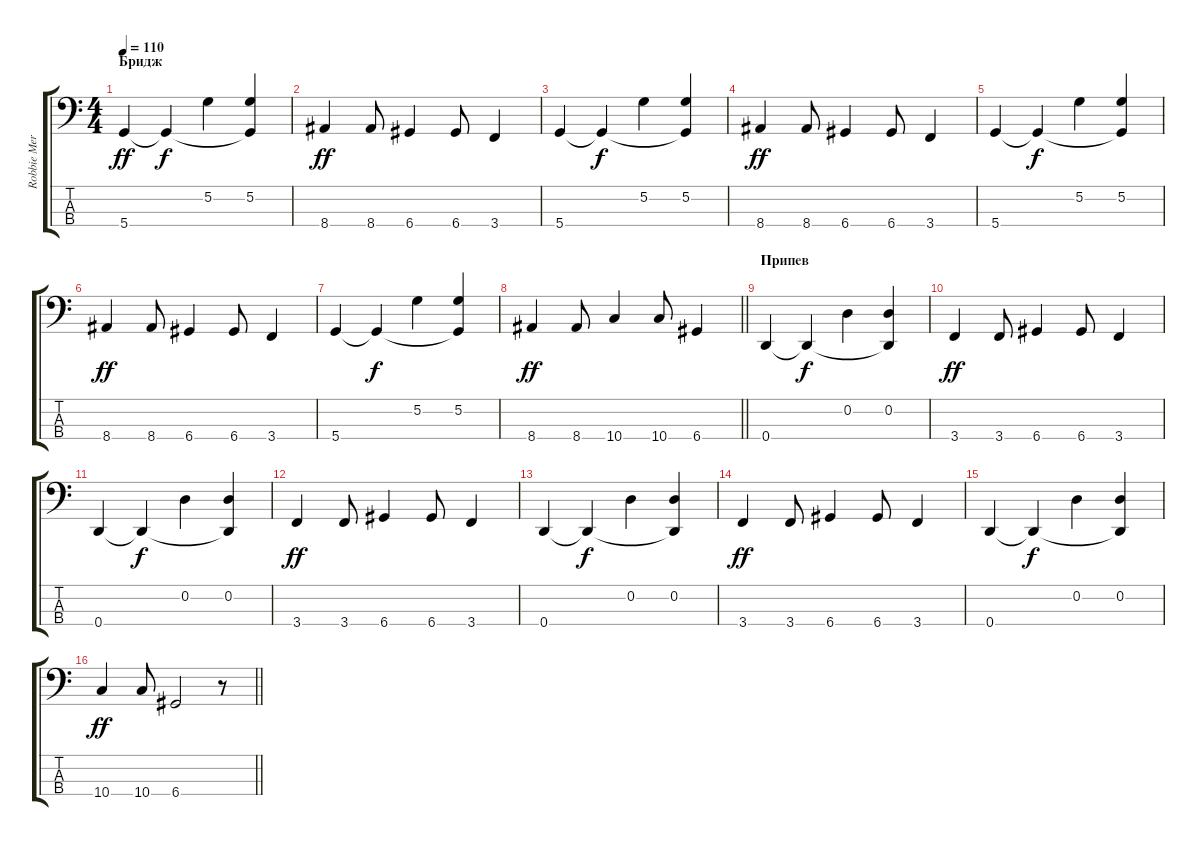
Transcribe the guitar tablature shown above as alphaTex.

\track ("Robbie Merrill [Bass]" "Robbie Mer") {instrument electricbassfinger}
\staff {score tabs}
\tuning (G2 D2 A1 D1) {hide}
\ts (4 4)
\section ("" "Бридж")
\tempo 110
\clef f4
\ks c
5.4.4{dy ff} 5.4{t}.4{dy f} 5.2.4{instrument fretlessbass} (5.2 5.4{t}).4 |
8.4.4{dy ff instrument electricbassfinger} 8.4.8 6.4.4 6.4.8 3.4.4 |
5.4.4 5.4{t}.4{dy f} 5.2.4{instrument fretlessbass} (5.2 5.4{t}).4 |
8.4.4{dy ff instrument electricbassfinger} 8.4.8 6.4.4 6.4.8 3.4.4 |
5.4.4 5.4{t}.4{dy f} 5.2.4{instrument fretlessbass} (5.2 5.4{t}).4 |
8.4.4{dy ff instrument electricbassfinger} 8.4.8 6.4.4 6.4.8 3.4.4 |
5.4.4 5.4{t}.4{dy f} 5.2.4{instrument fretlessbass} (5.2 5.4{t}).4 |
\barLineRight lightlight
8.4.4{dy ff instrument electricbassfinger} 8.4.8 10.4.4 10.4.8 6.4.4 |
\section ("" "Припев")
0.4.4 0.4{t}.4{dy f} 0.2.4{instrument fretlessbass} (0.2 0.4{t}).4 |
3.4.4{dy ff instrument electricbassfinger} 3.4.8 6.4.4 6.4.8 3.4.4 |
0.4.4 0.4{t}.4{dy f} 0.2.4{instrument fretlessbass} (0.2 0.4{t}).4 |
3.4.4{dy ff instrument electricbassfinger} 3.4.8 6.4.4 6.4.8 3.4.4 |
0.4.4 0.4{t}.4{dy f} 0.2.4{instrument fretlessbass} (0.2 0.4{t}).4 |
3.4.4{dy ff instrument electricbassfinger} 3.4.8 6.4.4 6.4.8 3.4.4 |
0.4.4 0.4{t}.4{dy f} 0.2.4{instrument fretlessbass} (0.2 0.4{t}).4 |
\barLineRight lightlight
10.4.4{dy ff instrument electricbassfinger} 10.4.8 6.4.2 r.8
